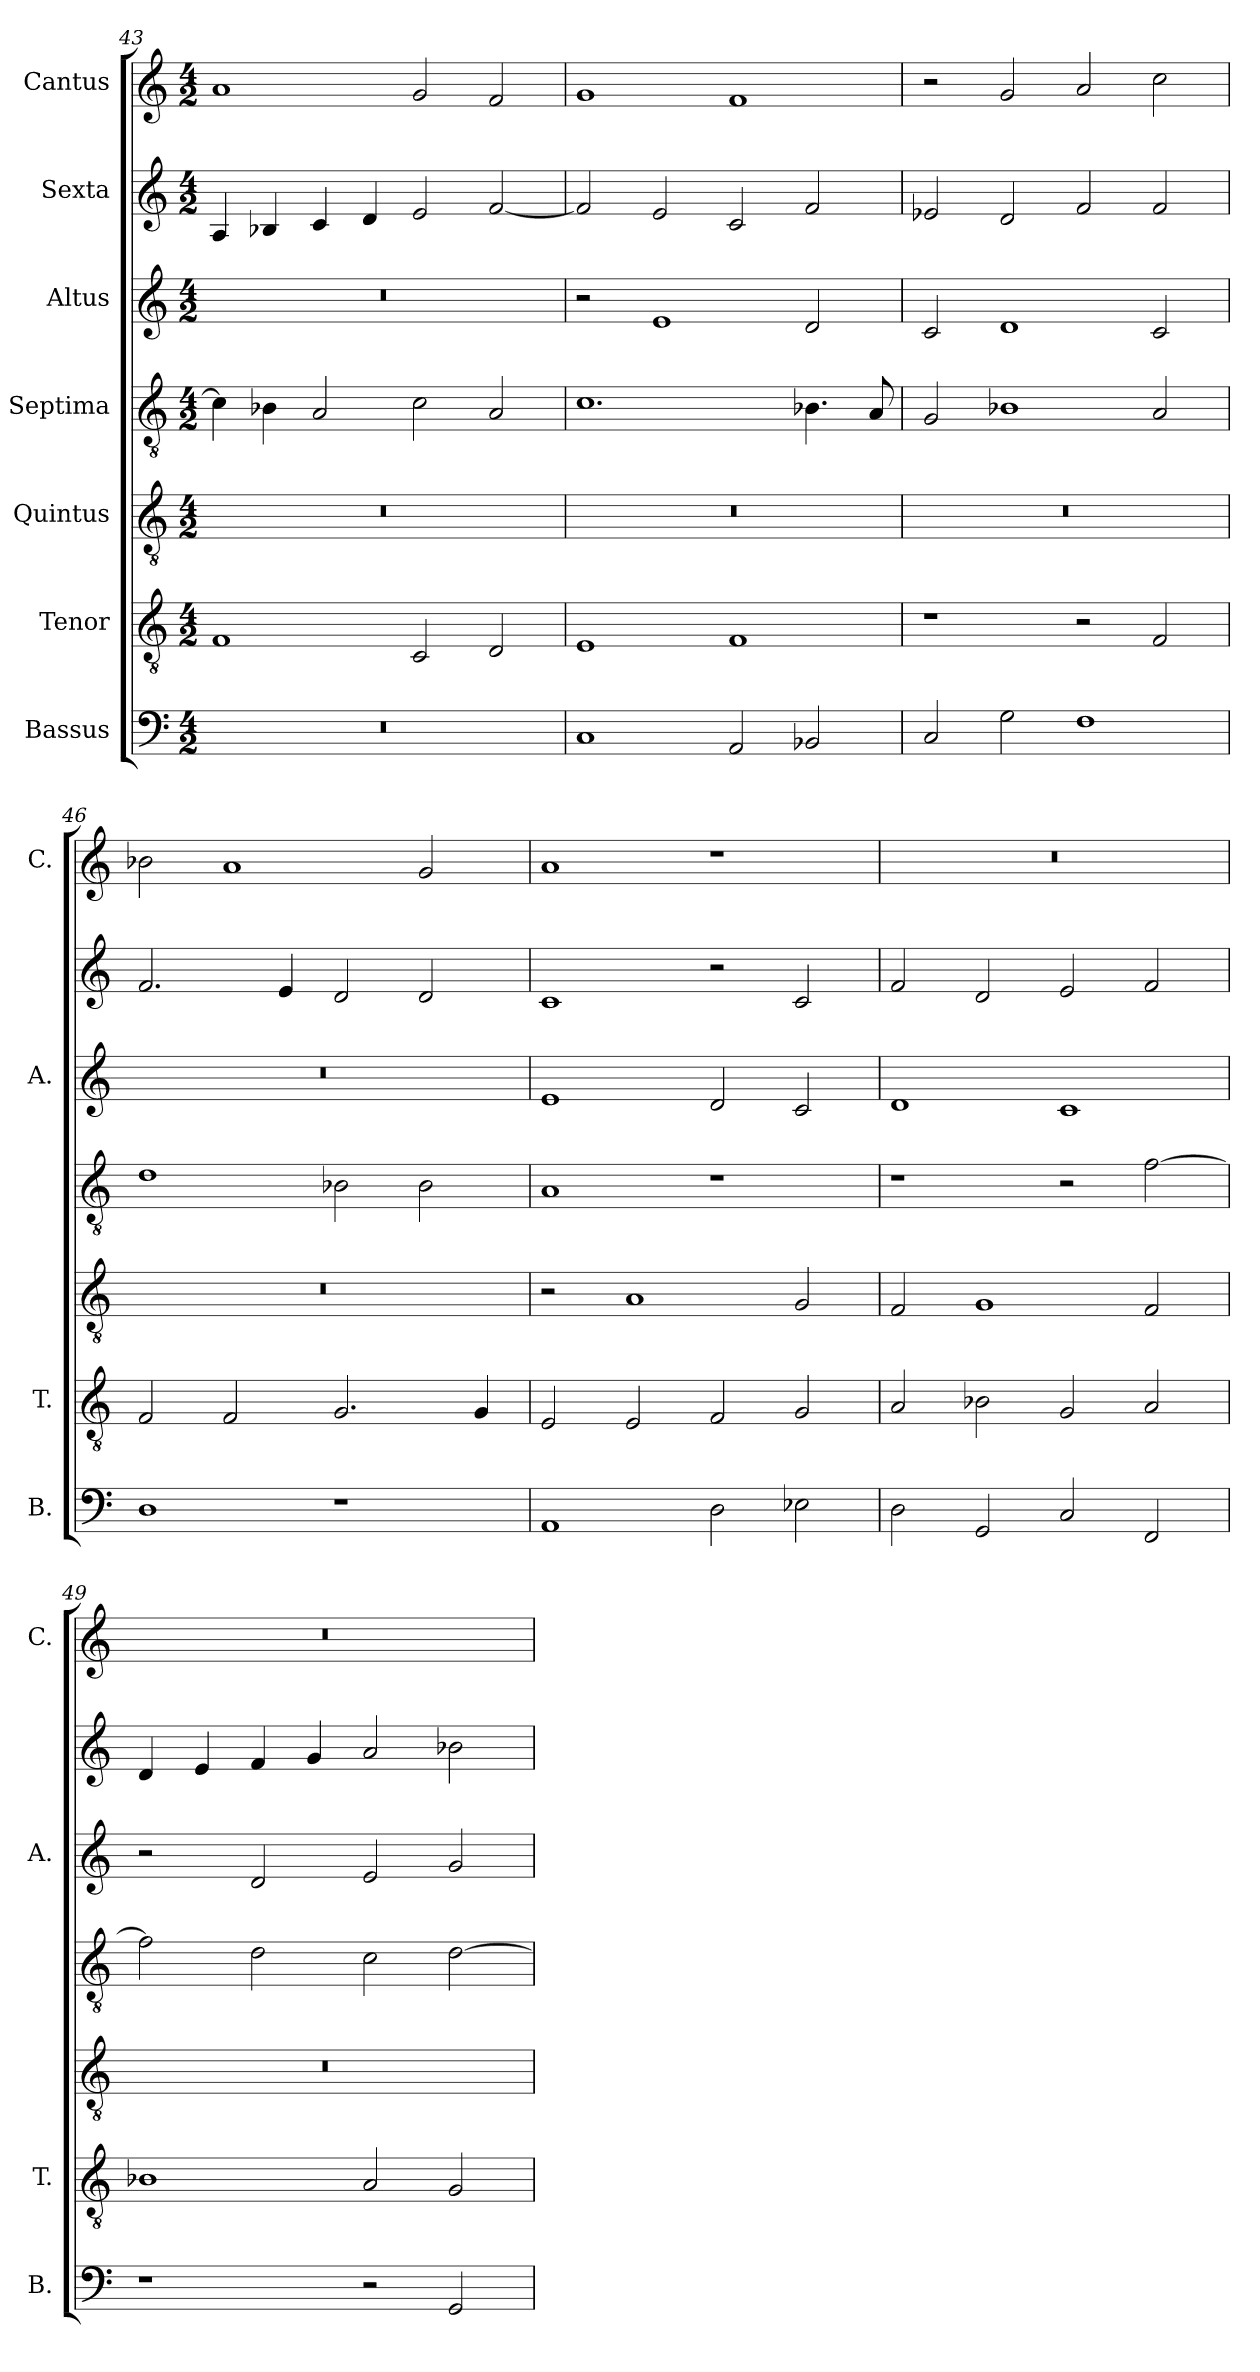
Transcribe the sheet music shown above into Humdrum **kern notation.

**kern	**kern	**kern	**kern	**kern	**kern	**kern
*part7	*part6	*part5	*part4	*part3	*part2	*part1
*staff7	*staff6	*staff5	*staff4	*staff3	*staff2	*staff1
*I"Bassus	*I"Tenor	*I"Quintus	*I"Septima	*I"Altus	*I"Sexta	*I"Cantus
*I'B.	*I'T.	*	*	*I'A.	*	*I'C.
*clefF4	*clefGv2	*clefGv2	*clefGv2	*clefG2	*clefG2	*clefG2
*k[]	*k[]	*k[]	*k[]	*k[]	*k[]	*k[]
*M4/2	*M4/2	*M4/2	*M4/2	*M4/2	*M4/2	*M4/2
=43	=43	=43	=43	=43	=43	=43
0r	1F	0r	4c\]	0r	4A/	1a
.	.	.	4B-X\	.	4B-X/	.
.	.	.	2A/	.	4c/	.
.	.	.	.	.	4d/	.
.	2C/	.	2c\	.	2e/	2g/
.	2D/	.	2A/	.	[2f/	2f/
=44	=44	=44	=44	=44	=44	=44
1C	1E	0r	1.c	2r	2f/]	1g
.	.	.	.	1e	2e/	.
2AA/	1F	.	.	.	2c/	1f
2BB-X/	.	.	4.B-X\	2d/	2f/	.
.	.	.	8A/	.	.	.
=45	=45	=45	=45	=45	=45	=45
2C/	1r	0r	2G/	2c/	2e-X/	2r
2G\	.	.	1B-X	1d	2d/	2g/
1F	2r	.	.	.	2f/	2a/
.	2F/	.	2A/	2c/	2f/	2cc\
=46	=46	=46	=46	=46	=46	=46
1D	2F/	0r	1d	0r	2.f/	2b-X\
.	2F/	.	.	.	.	1a
.	.	.	.	.	4e/	.
1r	2.G/	.	2B-X\	.	2d/	.
.	.	.	2B-\	.	2d/	2g/
.	4G/	.	.	.	.	.
!!LO:LB:g=z
=47	=47	=47	=47	=47	=47	=47
1AA	2E/	2r	1A	1e	1c	1a
.	2E/	1A	.	.	.	.
2D\	2F/	.	1r	2d/	2r	1r
2E-X\	2G/	2G/	.	2c/	2c/	.
=48	=48	=48	=48	=48	=48	=48
2D\	2A/	2F/	1r	1d	2f/	0r
2GG/	2B-X\	1G	.	.	2d/	.
2C/	2G/	.	2r	1c	2e/	.
2FF/	2A/	2F/	[2f\	.	2f/	.
=49	=49	=49	=49	=49	=49	=49
1r	1B-X	0r	2f\]	2r	4d/	0r
.	.	.	.	.	4e/	.
.	.	.	2d\	2d/	4f/	.
.	.	.	.	.	4g/	.
2r	2A/	.	2c\	2e/	2a/	.
2GG/	2G/	.	[2d\	2g/	2b-X\	.
=	=	=	=	=	=	=
*-	*-	*-	*-	*-	*-	*-
